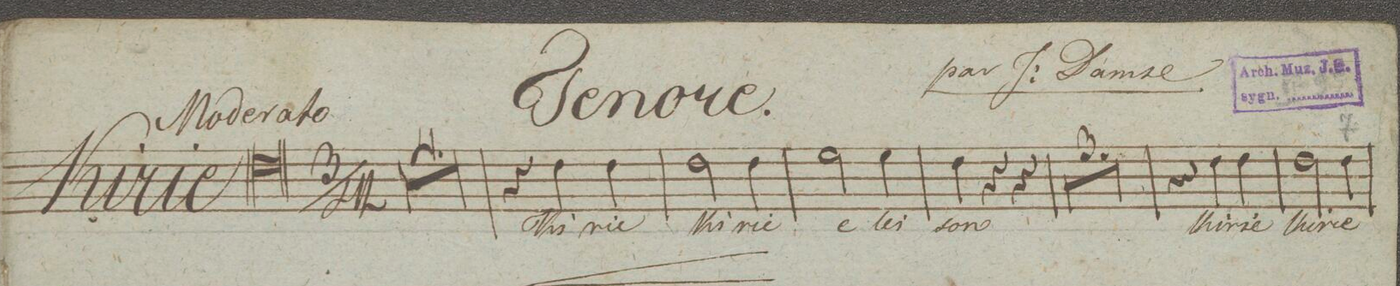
**kern	**text	**dynam
*I"Tenore.	*	*
*clefC4	*	*
*k[]	*	*
*M3/4	*	*
2.r	.	.
=2	=2	=2
2.r	.	.
=3	=3	=3
2.r	.	.
=4	=4	=4
2.r	.	.
=5	=5	=5
4r	.	.
4c\	Ki-	.
4c\	-rie	.
=6	=6	=6
*2\right	*	*
2c\	Ki-	.
4c\	-rie	.
=7	=7	=7
2d\	e-	.
4d\	-lei-	.
=8	=8	=8
4c\	-son	.
4r	.	.
4r	.	.
=9	=9	=9
2.r	.	.
=10	=10	=10
2.r	.	.
=11	=11	=11
2.r	.	.
=12	=12	=12
4r	.	.
4c\	Ki-	.
4c\	-rie	.
=13	=13	=13
2c\	Ki-	.
4c\	-rie	.
=14	=14	=14
*-	*-	*-
